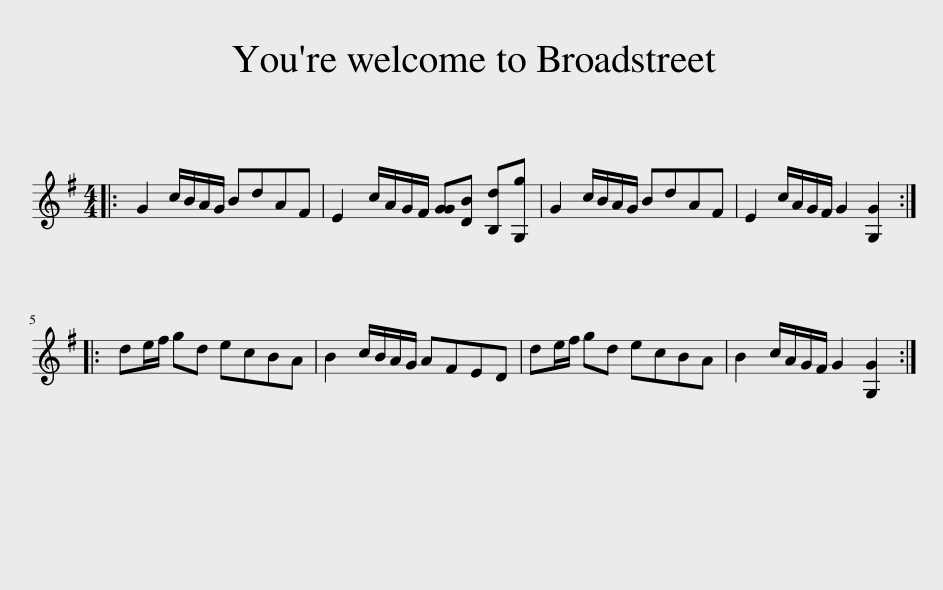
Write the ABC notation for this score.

X:1
L:1/8
M:4/4
I:linebreak $
K:G
V:1 treble
V:1
|: G2 c/B/A/G/ BdAF | E2 c/A/G/F/ [GG][DB] [B,d][G,g] | G2 c/B/A/G/ BdAF | E2 c/A/G/F/ G2 [G,G]2 ::$ de/f/ gd ecBA | %5
 B2 c/B/A/G/ AFED | de/f/ gd ecBA | B2 c/A/G/F/ G2 [G,G]2 :| %8
